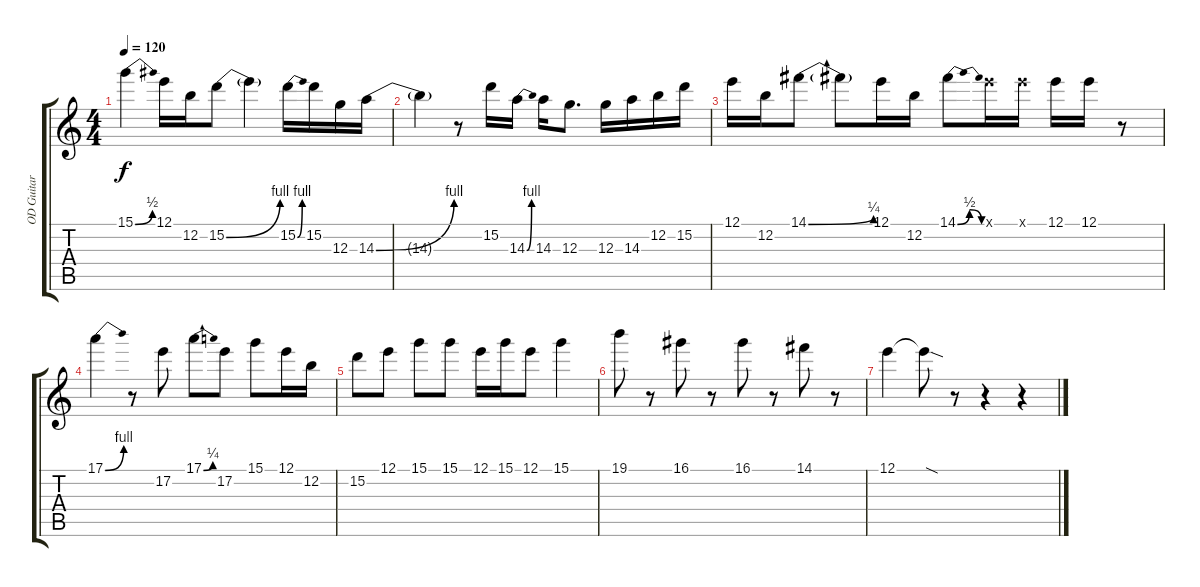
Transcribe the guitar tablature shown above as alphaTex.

\track ("OD Guitar" "OD Guitar") {instrument overdrivenguitar}
\staff {score tabs}
\tuning (E4 B3 G3 D3 A2 E2) {hide}
\ts (4 4)
\tempo 120
\clef g2
\ks c
15.1{be (bend 0 0 60 2)}.4{dy f} 12.1.16 12.2.16 15.2{be (bend 0 0 60 4)}.8 15.2{t}.4 15.2{be (bend 0 0 60 4)}.16 15.2.16 12.3.16 14.3{be (bend 0 0 60 4)}.16 |
14.3{t}.4 r.8 15.2.16 14.3{be (bend 0 0 60 4)}.16 14.3.16 12.3.8{d} 12.3.16 14.3.16 12.2.16 15.2.16 |
12.1.16 12.2.16 14.1{be (bend 0 0 60 1)}.8 14.1{t}.8 12.1.16 12.2.16 14.1{be (bendrelease 0 0 20 2 40 2 60 0)}.8 12.1{x}.16 12.1{x}.16 12.1.16 12.1.16 r.8 |
17.1{be (bend 0 0 60 4)}.4 r.8 17.2.8 17.1{be (bend 0 0 60 1)}.8 17.2.8 15.1.8 12.1.16 12.2.16 |
15.2.8{txt ""} 12.1.8 15.1.8 15.1.8 12.1.16 15.1.16 12.1.8 15.1.4 |
19.1.8 r.8 16.1.8 r.8 16.1.8 r.8 14.1.8 r.8 |
12.1.4 12.1{sod t}.8 r.8 r.4 r.4
